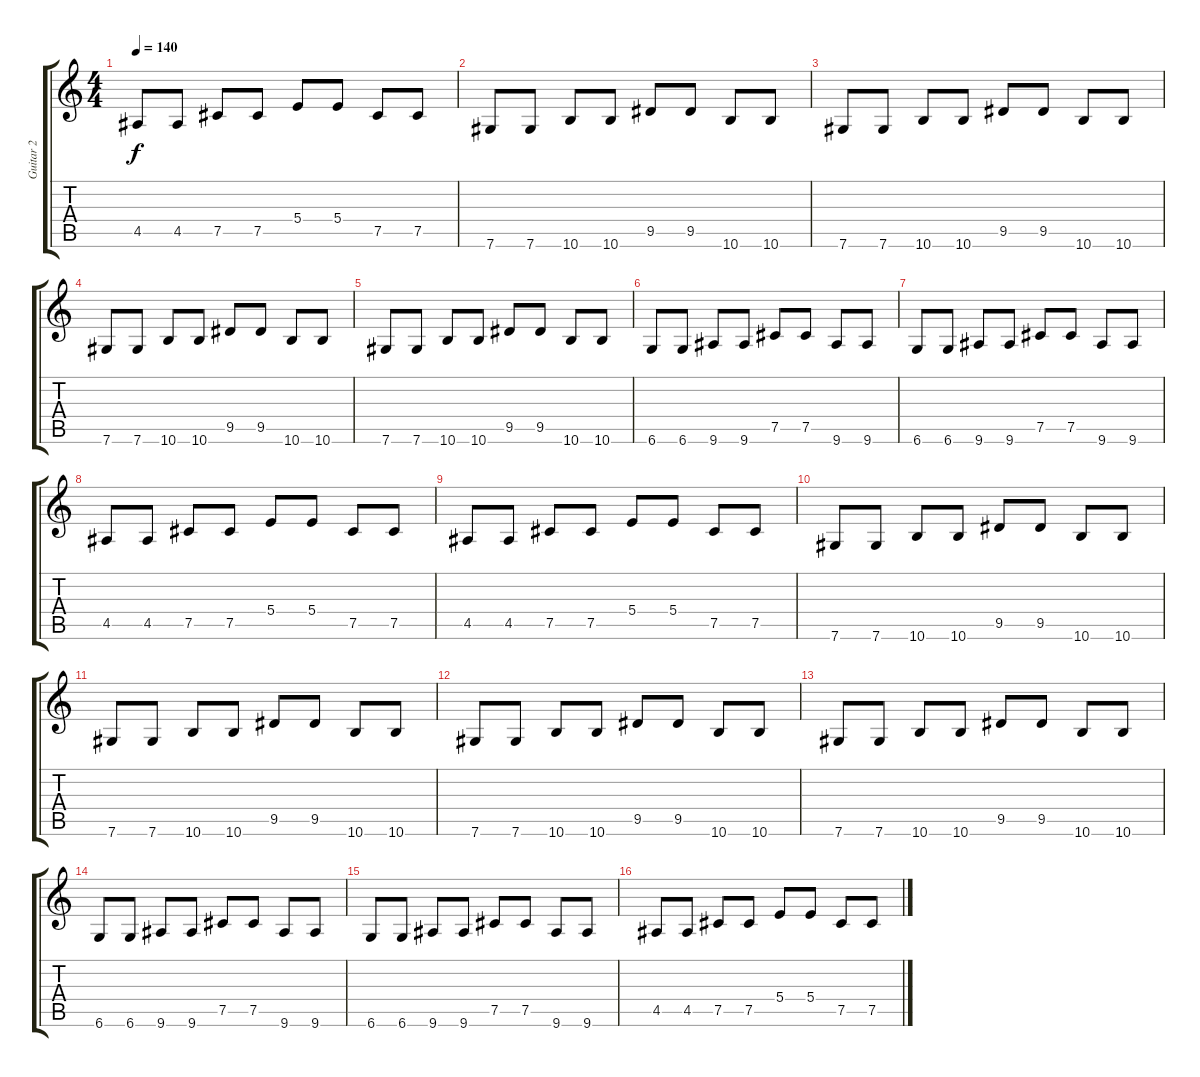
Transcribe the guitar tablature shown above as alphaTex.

\track ("Guitar 2" "Guitar 2") {instrument distortionguitar}
\staff {score tabs}
\tuning (Db4 Ab3 E3 B2 Gb2 Db2) {hide}
\ts (4 4)
\tempo 140
\clef g2
\ks c
4.5.8{dy f} 4.5.8 7.5.8 7.5.8 5.4.8 5.4.8 7.5.8 7.5.8 |
7.6.8 7.6.8 10.6.8 10.6.8 9.5.8 9.5.8 10.6.8 10.6.8 |
7.6.8 7.6.8 10.6.8 10.6.8 9.5.8 9.5.8 10.6.8 10.6.8 |
7.6.8 7.6.8 10.6.8 10.6.8 9.5.8 9.5.8 10.6.8 10.6.8 |
7.6.8 7.6.8 10.6.8 10.6.8 9.5.8 9.5.8 10.6.8 10.6.8 |
6.6.8 6.6.8 9.6.8 9.6.8 7.5.8 7.5.8 9.6.8 9.6.8 |
6.6.8 6.6.8 9.6.8 9.6.8 7.5.8 7.5.8 9.6.8 9.6.8 |
4.5.8 4.5.8 7.5.8 7.5.8 5.4.8 5.4.8 7.5.8 7.5.8 |
4.5.8 4.5.8 7.5.8 7.5.8 5.4.8 5.4.8 7.5.8 7.5.8 |
7.6.8 7.6.8 10.6.8 10.6.8 9.5.8 9.5.8 10.6.8 10.6.8 |
7.6.8 7.6.8 10.6.8 10.6.8 9.5.8 9.5.8 10.6.8 10.6.8 |
7.6.8 7.6.8 10.6.8 10.6.8 9.5.8 9.5.8 10.6.8 10.6.8 |
7.6.8 7.6.8 10.6.8 10.6.8 9.5.8 9.5.8 10.6.8 10.6.8 |
6.6.8 6.6.8 9.6.8 9.6.8 7.5.8 7.5.8 9.6.8 9.6.8 |
6.6.8 6.6.8 9.6.8 9.6.8 7.5.8 7.5.8 9.6.8 9.6.8 |
4.5.8 4.5.8 7.5.8 7.5.8 5.4.8 5.4.8 7.5.8 7.5.8
